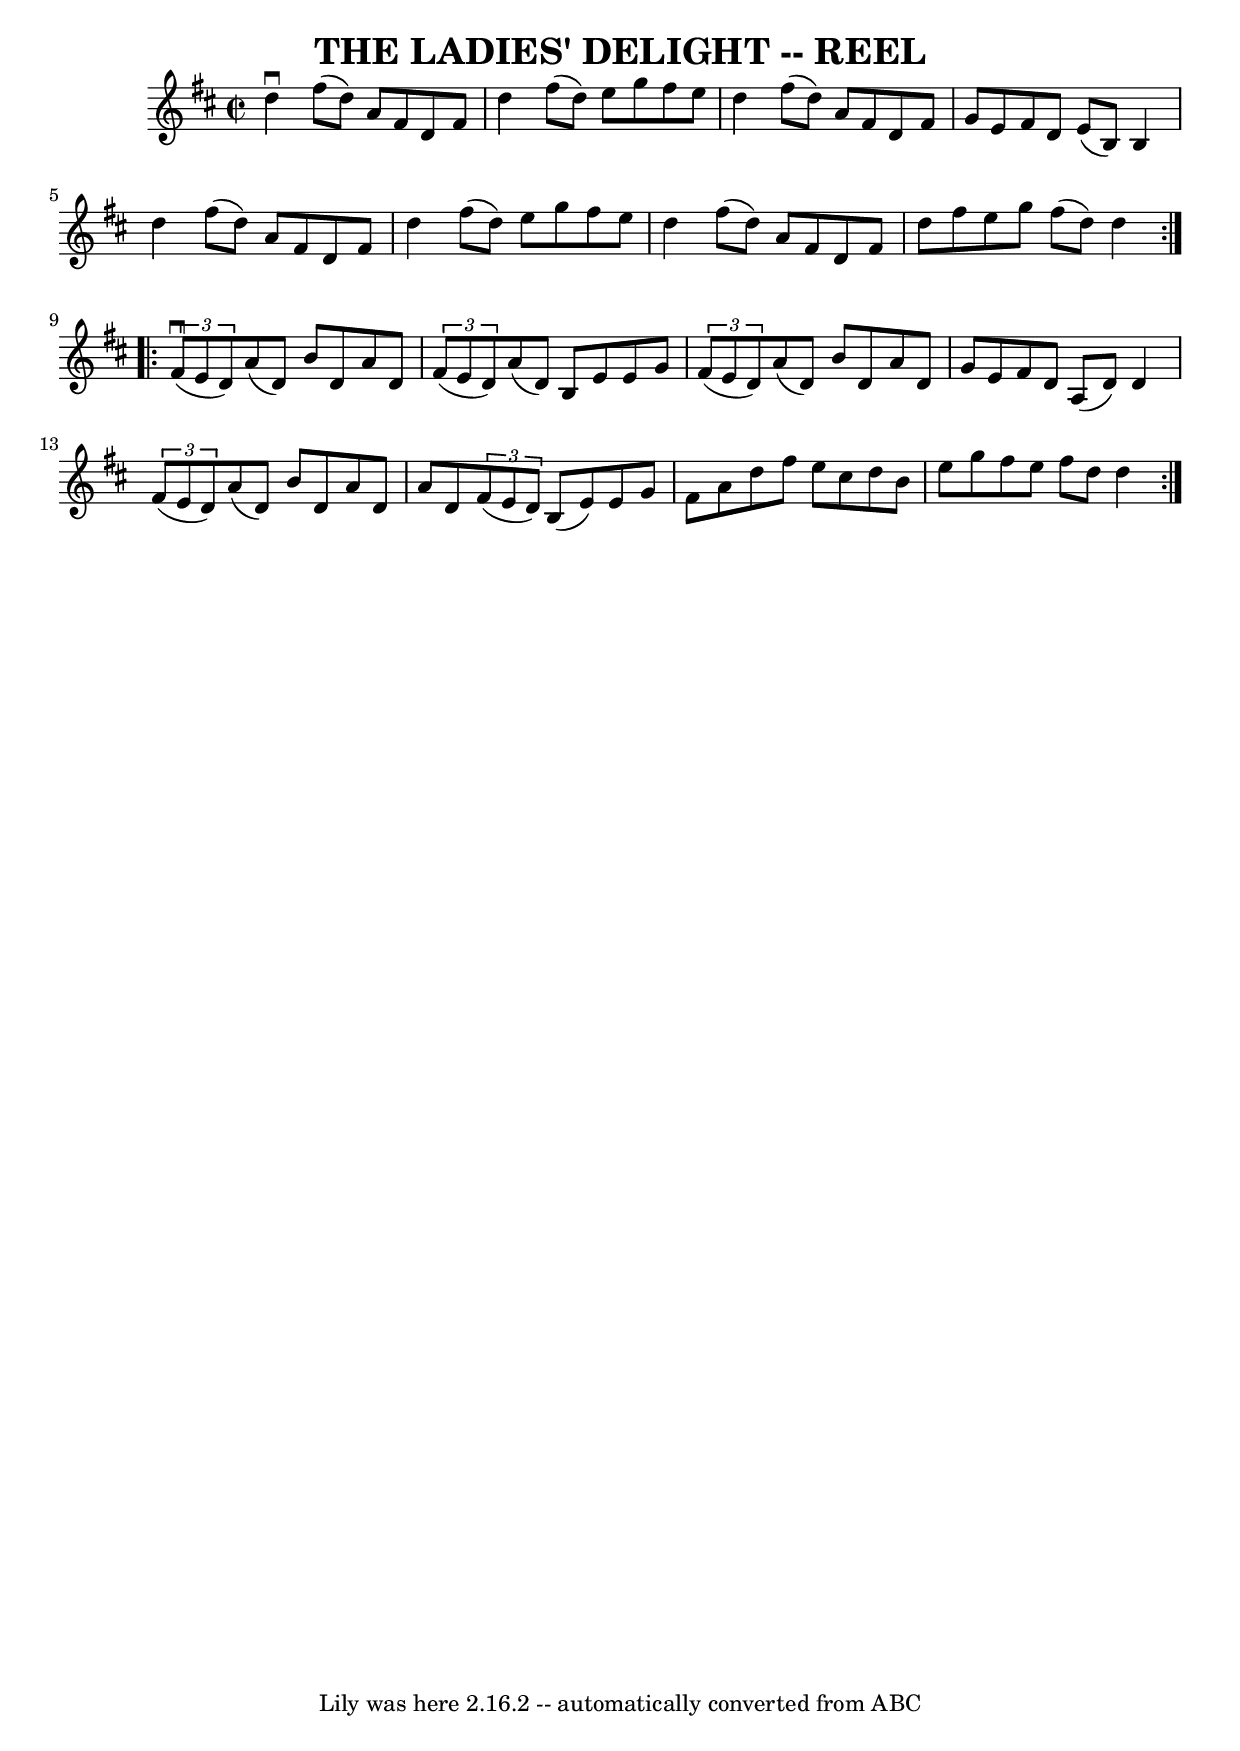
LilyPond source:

\version "2.16.2"
\include "Mammoth.ily"
\header {
  %% book = "Ryan's Mammoth Collection of Fiddle Tunes"
  crossRefNumber = "1"
  footnotes = ""
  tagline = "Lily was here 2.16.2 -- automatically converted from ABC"
  title = "THE LADIES' DELIGHT -- REEL"

}
voicedefault =  {


  \override Staff.TimeSignature #'style = #'C
  \time 2/2 
  \key d \major   
  \repeat volta 2 {
    d''4^\downbow fis''8 (d''8 
    ) a'8 fis'8 d'8 fis'8    |
    d''4 fis''8 (d''8)   
    e''8 g''8 fis''8 e''8    |
    d''4 fis''8 (d''8) a'8  
    fis'8 d'8 fis'8    |
    g'8 e'8 fis'8 d'8 e'8 (b8  
    -) b4        |
    d''4 fis''8 (d''8) a'8 fis'8 d'8    
    fis'8    |
    d''4 fis''8 (d''8) e''8 g''8 fis''8    
    e''8    |
    d''4 fis''8 (d''8) a'8 fis'8 d'8 fis'8   
    |
    d''8 fis''8 e''8 g''8 fis''8 (d''8) d''4    
  }   
  
  \repeat volta 2 {
    \times 2/3 { fis'8 (^\downbow e'8 d'8) 
	       } a'8 
    (d'8) b'8 d'8 a'8 d'8    |
    \times 2/3 { fis'8 (
		 e'8 d'8) 
	       } a'8 (d'8) b8 e'8 e'8 g'8    |
    
    \times 2/3 { fis'8 (e'8 d'8) 
	       } a'8 (d'8) b'8 d'8 a'8 
    d'8    |
    g'8 e'8 fis'8 d'8 a8 (d'8) d'4        
    |
    \times 2/3 { fis'8 (e'8 d'8) 
	       } a'8 (d'8) b'8    
    d'8 a'8 d'8    |
    a'8 d'8    \times 2/3 { fis'8 (e'8    
			    d'8) 
			  } b8 (e'8) e'8 g'8    |
    fis'8 a'8 d''8    
    fis''8 e''8 cis''8 d''8 b'8    |
    e''8 g''8 fis''8    
    e''8 fis''8 d''8 d''4    
  }   

}

\score{
  <<

    \context Staff="default"
    {
      \voicedefault 
      
    }

  >>
  \layout {
    
  }
  \midi {
  }

}
